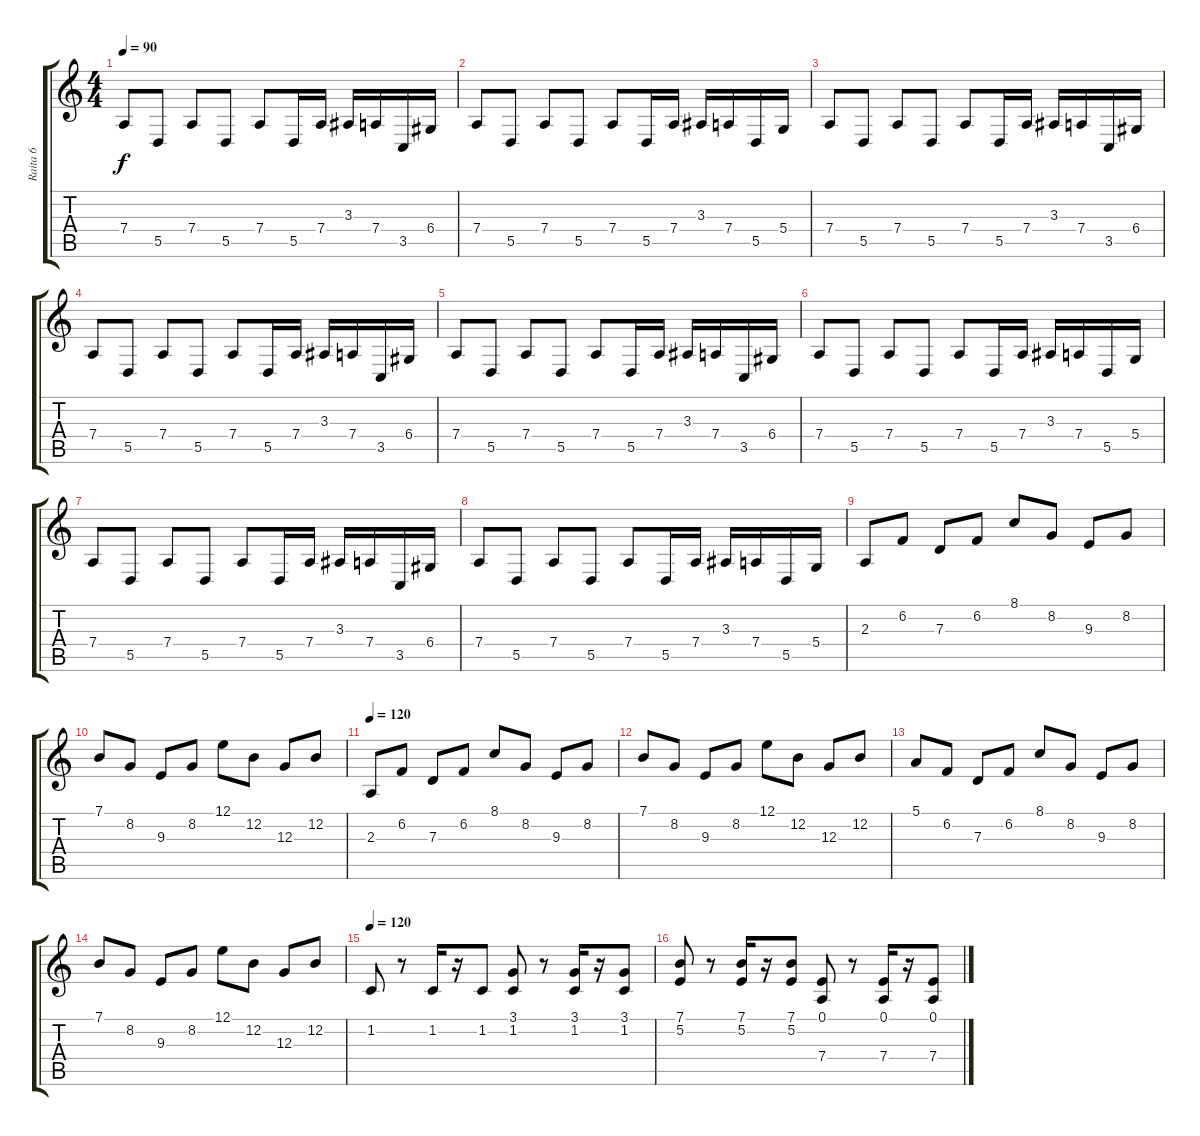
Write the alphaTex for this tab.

\track ("Raita 6" "Raita 6") {instrument orchestralharp}
\staff {score tabs}
\tuning (E4 B3 G3 D3 A2 E2) {hide}
\ts (4 4)
\tempo 90
\clef g2
\ks c
7.4.8{dy f instrument acousticgrandpiano} 5.5.8 7.4.8 5.5.8 7.4.8 5.5.16 7.4.16 3.3.16 7.4.16 3.5.16 6.4.16 |
7.4.8 5.5.8 7.4.8 5.5.8 7.4.8 5.5.16 7.4.16 3.3.16 7.4.16 5.5.16 5.4.16 |
7.4.8 5.5.8 7.4.8 5.5.8 7.4.8 5.5.16 7.4.16 3.3.16 7.4.16 3.5.16 6.4.16 |
7.4.8 5.5.8 7.4.8 5.5.8 7.4.8 5.5.16 7.4.16 3.3.16 7.4.16 3.5.16 6.4.16 |
7.4.8 5.5.8 7.4.8 5.5.8 7.4.8 5.5.16 7.4.16 3.3.16 7.4.16 3.5.16 6.4.16 |
7.4.8 5.5.8 7.4.8 5.5.8 7.4.8 5.5.16 7.4.16 3.3.16 7.4.16 5.5.16 5.4.16 |
7.4.8 5.5.8 7.4.8 5.5.8 7.4.8 5.5.16 7.4.16 3.3.16 7.4.16 3.5.16 6.4.16 |
7.4.8 5.5.8 7.4.8 5.5.8 7.4.8 5.5.16 7.4.16 3.3.16 7.4.16 5.5.16 5.4.16 |
2.3.8{volume 13 instrument orchestralharp} 6.2.8 7.3.8 6.2.8 8.1.8 8.2.8 9.3.8 8.2.8 |
7.1.8 8.2.8 9.3.8 8.2.8 12.1.8 12.2.8 12.3.8 12.2.8 |
\tempo 120
2.3.8 6.2.8 7.3.8 6.2.8 8.1.8 8.2.8 9.3.8 8.2.8 |
7.1.8 8.2.8 9.3.8 8.2.8 12.1.8 12.2.8 12.3.8 12.2.8 |
5.1.8 6.2.8 7.3.8 6.2.8 8.1.8 8.2.8 9.3.8 8.2.8 |
7.1.8 8.2.8 9.3.8 8.2.8 12.1.8 12.2.8 12.3.8 12.2.8 |
\tempo 120
1.2.8{instrument violin} r.8 1.2.16 r.16 1.2.8 (3.1 1.2).8 r.8 (3.1 1.2).16 r.16 (3.1 1.2).8 |
(7.1 5.2).8 r.8 (7.1 5.2).16 r.16 (7.1 5.2).8 (0.1 7.4).8 r.8 (0.1 7.4).16 r.16 (0.1 7.4).8
